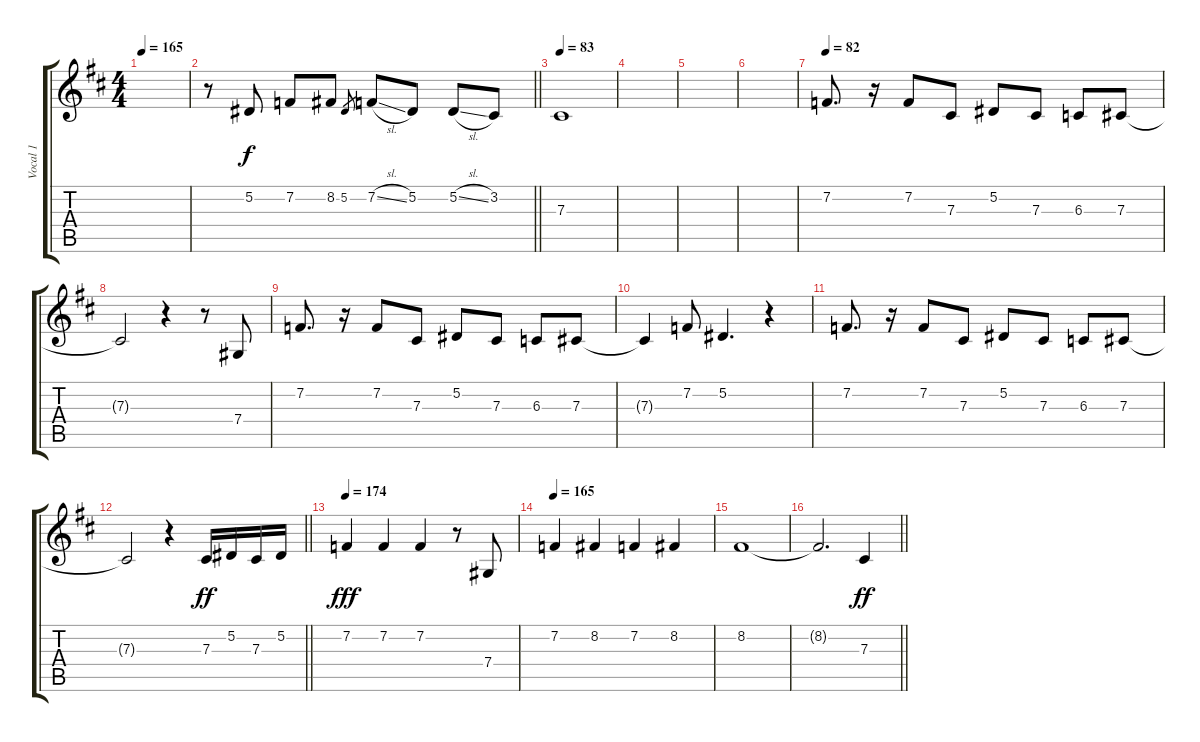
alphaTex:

\track ("Vocal 1" "Vocal 1") {instrument baritonesax}
\staff {score tabs}
\tuning (Eb4 Bb3 Gb3 Db3 Ab2 Eb2) {hide}
\ts (4 4)
\tempo 165
\clef g2
\ks d
|
\barLineRight lightlight
r.8 5.2.8 7.2.8 8.2.8 5.2.8{gr} 7.2{sl}.8 5.2.8 5.2{sl}.8 3.2.8 |
\tempo 83
7.3.1{volume 10} |
|
|
|
\tempo 82
7.2.8{d dy f volume 16} r.16 7.2.8 7.3.8 5.2.8 7.3.8 6.3.8 7.3.8 |
7.3{t}.2 r.4 r.8 7.4.8 |
7.2.8{d} r.16 7.2.8 7.3.8 5.2.8 7.3.8 6.3.8 7.3.8 |
7.3{t}.4 7.2.8 5.2.4{d} r.4 |
7.2.8{d} r.16 7.2.8 7.3.8 5.2.8 7.3.8 6.3.8 7.3.8 |
\barLineRight lightlight
7.3{t}.2 r.4 7.3.16{dy ff} 5.2.16 7.3.16 5.2.16 |
\tempo 174
7.2.4{dy fff} 7.2.4 7.2.4 r.8 7.4.8 |
\tempo 165
7.2.4 8.2.4 7.2.4 8.2.4 |
8.2.1 |
\barLineRight lightlight
8.2{t}.2{d} 7.3.4{dy ff}
